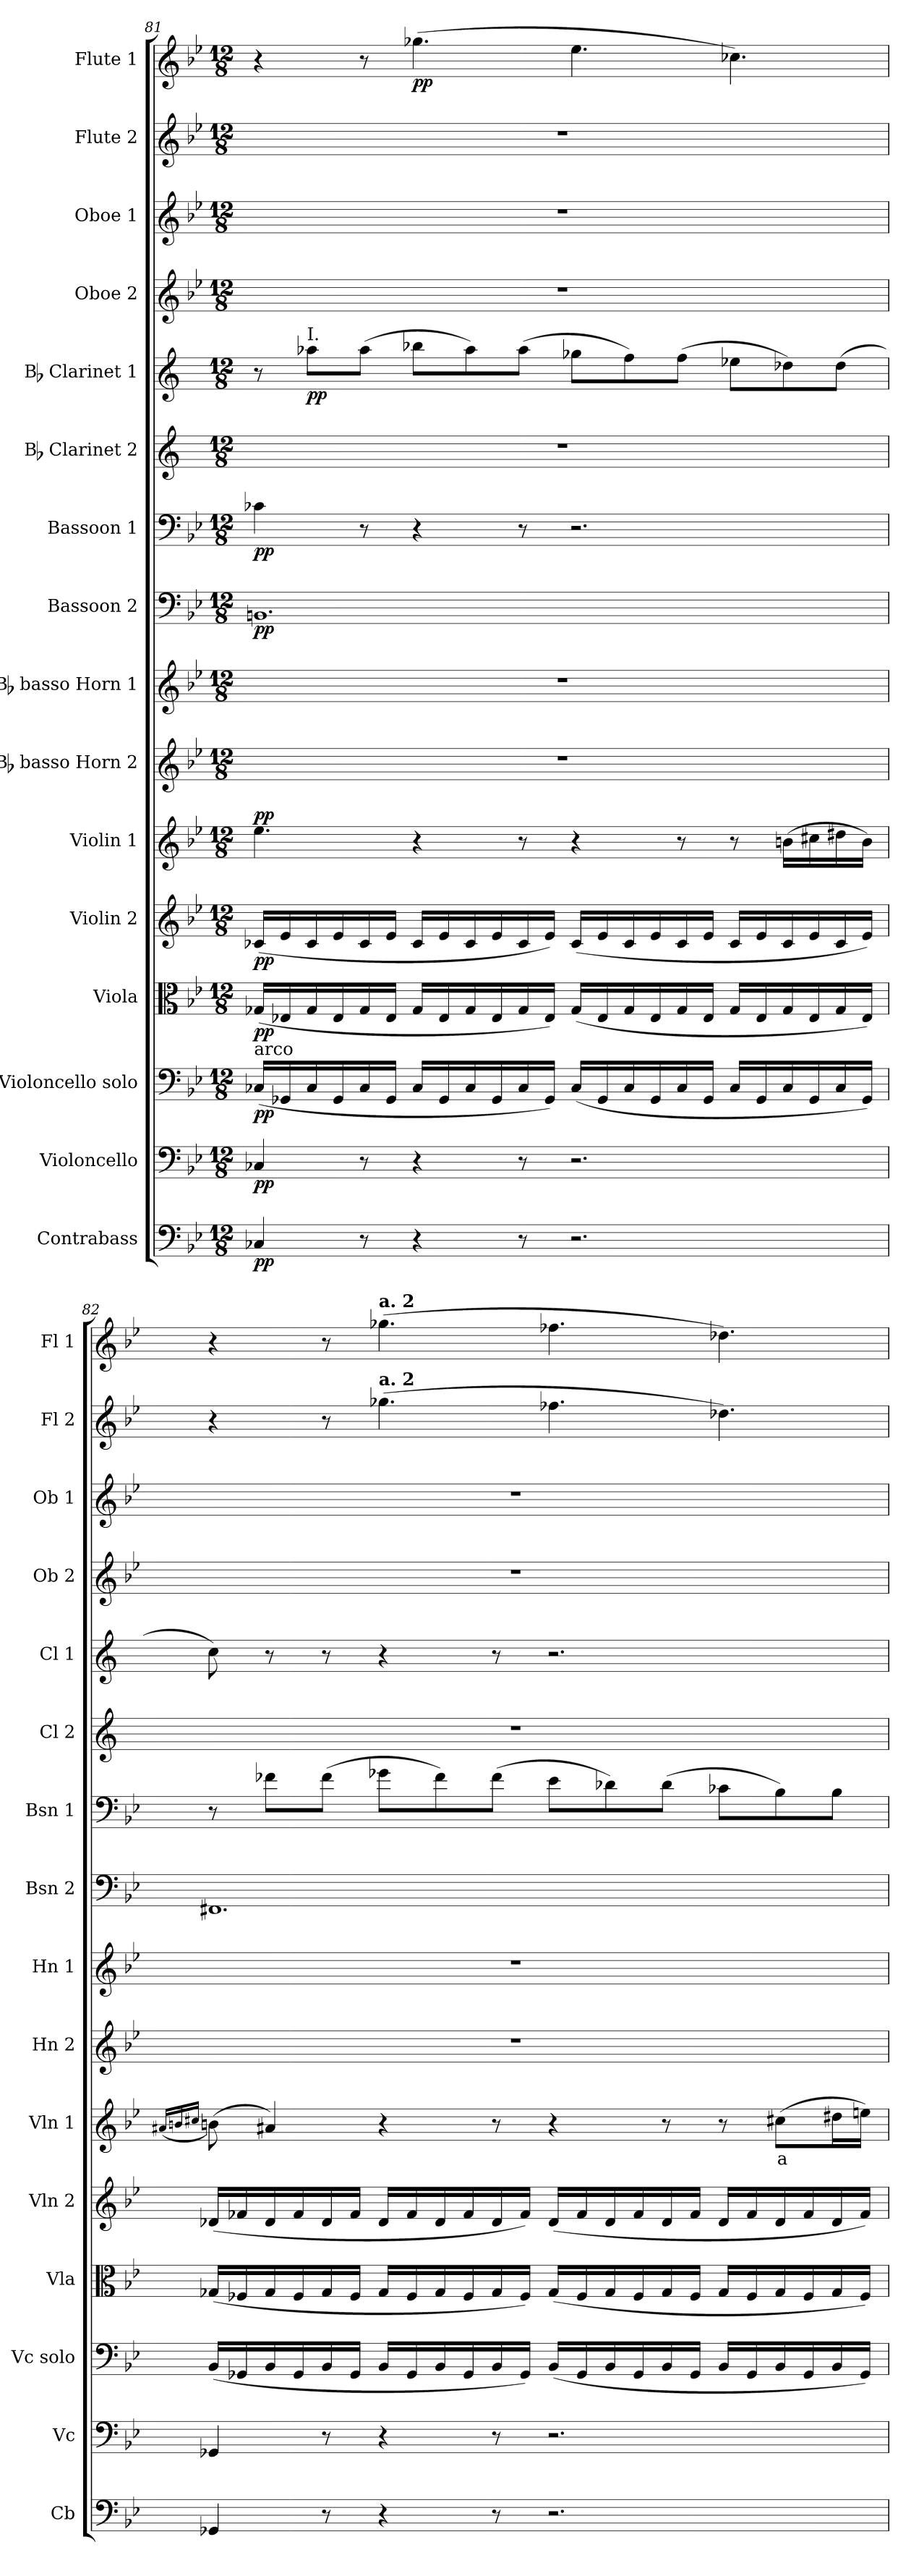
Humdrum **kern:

**kern	**dynam	**kern	**dynam	**kern	**dynam	**kern	**dynam	**kern	**dynam	**kern	**text	**dynam	**kern	**kern	**kern	**dynam	**kern	**dynam	**kern	**kern	**dynam	**kern	**kern	**kern	**kern	**dynam
*part16	*part16	*part15	*part15	*part14	*part14	*part13	*part13	*part12	*part12	*part11	*part11	*part11	*part10	*part9	*part8	*part8	*part7	*part7	*part6	*part5	*part5	*part4	*part3	*part2	*part1	*part1
*staff16	*staff16	*staff15	*staff15	*staff14	*staff14	*staff13	*staff13	*staff12	*staff12	*staff11	*staff11	*staff11	*staff10	*staff9	*staff8	*staff8	*staff7	*staff7	*staff6	*staff5	*staff5	*staff4	*staff3	*staff2	*staff1	*staff1
*I"Contrabass	*	*I"Violoncello	*	*I"Violoncello solo	*	*I"Viola	*	*I"Violin 2	*	*I"Violin 1	*	*	*I"Bb basso Horn 2	*I"Bb basso Horn 1	*I"Bassoon 2	*	*I"Bassoon 1	*	*I"Bb Clarinet 2	*I"Bb Clarinet 1	*	*I"Oboe 2	*I"Oboe 1	*I"Flute 2	*I"Flute 1	*
*I'Cb	*	*I'Vc	*	*I'Vc solo	*	*I'Vla	*	*I'Vln 2	*	*I'Vln 1	*	*	*I'Hn 2	*I'Hn 1	*I'Bsn 2	*	*I'Bsn 1	*	*I'Cl 2	*I'Cl 1	*	*I'Ob 2	*I'Ob 1	*I'Fl 2	*I'Fl 1	*
*clefF4	*	*clefF4	*	*clefF4	*	*clefC3	*	*clefG2	*	*clefG2	*	*	*clefG2	*clefG2	*clefF4	*	*clefF4	*	*clefG2	*clefG2	*	*clefG2	*clefG2	*clefG2	*clefG2	*
*ITrd7c12	*	*	*	*	*	*	*	*	*	*	*	*	*ITrd8c14	*ITrd8c14	*	*	*	*	*ITrd1c2	*ITrd1c2	*	*	*	*	*	*
*k[b-e-]	*	*k[b-e-]	*	*k[b-e-]	*	*k[b-e-]	*	*k[b-e-]	*	*k[b-e-]	*	*	*k[b-e-]	*k[b-e-]	*k[b-e-]	*	*k[b-e-]	*	*k[b-e-]	*k[b-e-]	*	*k[b-e-]	*k[b-e-]	*k[b-e-]	*k[b-e-]	*
*M12/8	*	*M12/8	*	*M12/8	*	*M12/8	*	*M12/8	*	*M12/8	*	*	*M12/8	*M12/8	*M12/8	*	*M12/8	*	*M12/8	*M12/8	*	*M12/8	*M12/8	*M12/8	*M12/8	*
=81	=81	=81	=81	=81	=81	=81	=81	=81	=81	=81	=81	=81	=81	=81	=81	=81	=81	=81	=81	=81	=81	=81	=81	=81	=81	=81
!	!	!	!	!LO:TX:a:t=arco	!	!	!	!	!	!	!	!	!	!	!	!	!	!	!	!	!	!	!	!	!	!
!	!LO:DY:b	!	!LO:DY:b	!	!LO:DY:b	!	!LO:DY:b	!	!LO:DY:b	!	!	!LO:DY:b	!	!	!	!LO:DY:b	!	!LO:DY:b	!	!	!	!	!	!	!	!
4CC-X/	pp	4C-X/	pp	(16C-X/LL	pp	(16G-X/LL	pp	(16c-X/LL	pp	4.ee-\	.	pp	1.r	1.r	1.BBn	pp	4c-X\	pp	1.r	8r	.	1.r	1.r	1.r	4r	.
.	.	.	.	16GG-X/	.	16E-X/	.	16e-/	.	.	.	.	.	.	.	.	.	.	.	.	.	.	.	.	.	.
!	!	!	!	!	!	!	!	!	!	!	!	!	!	!	!	!	!	!	!	!LO:TX:a:t=I.	!	!	!	!	!	!
!	!	!	!	!	!	!	!	!	!	!	!	!	!	!	!	!	!	!	!	!	!LO:DY:b	!	!	!	!	!
.	.	.	.	16C-/	.	16G-/	.	16c-/	.	.	.	.	.	.	.	.	.	.	.	8gg-X\L	pp	.	.	.	.	.
.	.	.	.	16GG-/	.	16E-/	.	16e-/	.	.	.	.	.	.	.	.	.	.	.	.	.	.	.	.	.	.
8r	.	8r	.	16C-/	.	16G-/	.	16c-/	.	.	.	.	.	.	.	.	8r	.	.	(8gg-\J	.	.	.	.	8r	.
.	.	.	.	16GG-/JJ	.	16E-/JJ	.	16e-/JJ	.	.	.	.	.	.	.	.	.	.	.	.	.	.	.	.	.	.
!	!	!	!	!	!	!	!	!	!	!	!	!	!	!	!	!	!	!	!	!	!	!	!	!	!	!LO:DY:b
4r	.	4r	.	16C-/LL	.	16G-/LL	.	16c-/LL	.	4r	.	.	.	.	.	.	4r	.	.	8aa-X\L	.	.	.	.	(4.gg-X\	pp
.	.	.	.	16GG-/	.	16E-/	.	16e-/	.	.	.	.	.	.	.	.	.	.	.	.	.	.	.	.	.	.
.	.	.	.	16C-/	.	16G-/	.	16c-/	.	.	.	.	.	.	.	.	.	.	.	8gg-\)	.	.	.	.	.	.
.	.	.	.	16GG-/	.	16E-/	.	16e-/	.	.	.	.	.	.	.	.	.	.	.	.	.	.	.	.	.	.
8r	.	8r	.	16C-/	.	16G-/	.	16c-/	.	8r	.	.	.	.	.	.	8r	.	.	(8gg-\J	.	.	.	.	.	.
.	.	.	.	16GG-/JJ)	.	16E-/JJ)	.	16e-/JJ)	.	.	.	.	.	.	.	.	.	.	.	.	.	.	.	.	.	.
2.r	.	2.r	.	(16C-/LL	.	(16G-/LL	.	(16c-/LL	.	4r	.	.	.	.	.	.	2.r	.	.	8ff-X\L	.	.	.	.	4.ee-\	.
.	.	.	.	16GG-/	.	16E-/	.	16e-/	.	.	.	.	.	.	.	.	.	.	.	.	.	.	.	.	.	.
.	.	.	.	16C-/	.	16G-/	.	16c-/	.	.	.	.	.	.	.	.	.	.	.	8ee-\)	.	.	.	.	.	.
.	.	.	.	16GG-/	.	16E-/	.	16e-/	.	.	.	.	.	.	.	.	.	.	.	.	.	.	.	.	.	.
.	.	.	.	16C-/	.	16G-/	.	16c-/	.	8r	.	.	.	.	.	.	.	.	.	(8ee-\J	.	.	.	.	.	.
.	.	.	.	16GG-/JJ	.	16E-/JJ	.	16e-/JJ	.	.	.	.	.	.	.	.	.	.	.	.	.	.	.	.	.	.
.	.	.	.	16C-/LL	.	16G-/LL	.	16c-/LL	.	8r	.	.	.	.	.	.	.	.	.	8dd-X\L	.	.	.	.	4.cc-X\)	.
.	.	.	.	16GG-/	.	16E-/	.	16e-/	.	.	.	.	.	.	.	.	.	.	.	.	.	.	.	.	.	.
.	.	.	.	16C-/	.	16G-/	.	16c-/	.	(16bn\LL	.	.	.	.	.	.	.	.	.	8cc-X\)	.	.	.	.	.	.
.	.	.	.	16GG-/	.	16E-/	.	16e-/	.	16cc#X\	.	.	.	.	.	.	.	.	.	.	.	.	.	.	.	.
.	.	.	.	16C-/	.	16G-/	.	16c-/	.	16dd#X\	.	.	.	.	.	.	.	.	.	(8cc-\J	.	.	.	.	.	.
.	.	.	.	16GG-/JJ)	.	16E-/JJ)	.	16e-/JJ)	.	16b\JJ)	.	.	.	.	.	.	.	.	.	.	.	.	.	.	.	.
!!LO:PB:g=z
=82	=82	=82	=82	=82	=82	=82	=82	=82	=82	=82	=82	=82	=82	=82	=82	=82	=82	=82	=82	=82	=82	=82	=82	=82	=82	=82
.	.	.	.	.	.	.	.	.	.	(16qa#X/LL	.	.	.	.	.	.	.	.	.	.	.	.	.	.	.	.
.	.	.	.	.	.	.	.	.	.	16qbn/	.	.	.	.	.	.	.	.	.	.	.	.	.	.	.	.
.	.	.	.	.	.	.	.	.	.	16qcc#X/JJ	.	.	.	.	.	.	.	.	.	.	.	.	.	.	.	.
4GGG-X/	.	4GG-X/	.	(16BB-/LL	.	(16G-X/LL	.	(16d-X/LL	.	(8b\)	.	.	1.r	1.r	1.FF#X	.	8r	.	1.r	8b-\)	.	1.r	1.r	4r	4r	.
.	.	.	.	16GG-X/	.	16F-X/	.	16f-X/	.	.	.	.	.	.	.	.	.	.	.	.	.	.	.	.	.	.
.	.	.	.	16BB-/	.	16G-/	.	16d-/	.	4a#/)	.	.	.	.	.	.	8f-X\L	.	.	8r	.	.	.	.	.	.
.	.	.	.	16GG-/	.	16F-/	.	16f-/	.	.	.	.	.	.	.	.	.	.	.	.	.	.	.	.	.	.
8r	.	8r	.	16BB-/	.	16G-/	.	16d-/	.	.	.	.	.	.	.	.	(8f-\J	.	.	8r	.	.	.	8r	8r	.
.	.	.	.	16GG-/JJ	.	16F-/JJ	.	16f-/JJ	.	.	.	.	.	.	.	.	.	.	.	.	.	.	.	.	.	.
!	!	!	!	!	!	!	!	!	!	!	!	!	!	!	!	!	!	!	!	!	!	!	!	!	!LO:TX:a:B:t=a. 2	!
!	!	!	!	!	!	!	!	!	!	!	!	!	!	!	!	!	!	!	!	!	!	!	!	!LO:TX:a:B:t=a. 2	!	!
4r	.	4r	.	16BB-/LL	.	16G-/LL	.	16d-/LL	.	4r	.	.	.	.	.	.	8g-X\L	.	.	4r	.	.	.	(4.gg-X\	(4.gg-X\	.
.	.	.	.	16GG-/	.	16F-/	.	16f-/	.	.	.	.	.	.	.	.	.	.	.	.	.	.	.	.	.	.
.	.	.	.	16BB-/	.	16G-/	.	16d-/	.	.	.	.	.	.	.	.	8f-\)	.	.	.	.	.	.	.	.	.
.	.	.	.	16GG-/	.	16F-/	.	16f-/	.	.	.	.	.	.	.	.	.	.	.	.	.	.	.	.	.	.
8r	.	8r	.	16BB-/	.	16G-/	.	16d-/	.	8r	.	.	.	.	.	.	(8f-\J	.	.	8r	.	.	.	.	.	.
.	.	.	.	16GG-/JJ)	.	16F-/JJ)	.	16f-/JJ)	.	.	.	.	.	.	.	.	.	.	.	.	.	.	.	.	.	.
2.r	.	2.r	.	(16BB-/LL	.	(16G-/LL	.	(16d-/LL	.	4r	.	.	.	.	.	.	8e-\L	.	.	2.r	.	.	.	4.ff-X\	4.ff-X\	.
.	.	.	.	16GG-/	.	16F-/	.	16f-/	.	.	.	.	.	.	.	.	.	.	.	.	.	.	.	.	.	.
.	.	.	.	16BB-/	.	16G-/	.	16d-/	.	.	.	.	.	.	.	.	8d-X\)	.	.	.	.	.	.	.	.	.
.	.	.	.	16GG-/	.	16F-/	.	16f-/	.	.	.	.	.	.	.	.	.	.	.	.	.	.	.	.	.	.
.	.	.	.	16BB-/	.	16G-/	.	16d-/	.	8r	.	.	.	.	.	.	(8d-\J	.	.	.	.	.	.	.	.	.
.	.	.	.	16GG-/JJ	.	16F-/JJ	.	16f-/JJ	.	.	.	.	.	.	.	.	.	.	.	.	.	.	.	.	.	.
.	.	.	.	16BB-/LL	.	16G-/LL	.	16d-/LL	.	8r	.	.	.	.	.	.	8c-X\L	.	.	.	.	.	.	4.dd-X\)	4.dd-X\)	.
.	.	.	.	16GG-/	.	16F-/	.	16f-/	.	.	.	.	.	.	.	.	.	.	.	.	.	.	.	.	.	.
!	!	!	!	!	!	!	!	!	!	!	!LO:LY:b:color=#FF0000	!	!	!	!	!	!	!	!	!	!	!	!	!	!	!
.	.	.	.	16BB-/	.	16G-/	.	16d-/	.	(8cc#\L	a	.	.	.	.	.	8B-\)	.	.	.	.	.	.	.	.	.
.	.	.	.	16GG-/	.	16F-/	.	16f-/	.	.	.	.	.	.	.	.	.	.	.	.	.	.	.	.	.	.
.	.	.	.	16BB-/	.	16G-/	.	16d-/	.	16dd#X\L	.	.	.	.	.	.	8B-\J	.	.	.	.	.	.	.	.	.
.	.	.	.	16GG-/JJ)	.	16F-/JJ)	.	16f-/JJ)	.	16een\JJ)	.	.	.	.	.	.	.	.	.	.	.	.	.	.	.	.
=	=	=	=	=	=	=	=	=	=	=	=	=	=	=	=	=	=	=	=	=	=	=	=	=	=	=
*-	*-	*-	*-	*-	*-	*-	*-	*-	*-	*-	*-	*-	*-	*-	*-	*-	*-	*-	*-	*-	*-	*-	*-	*-	*-	*-
